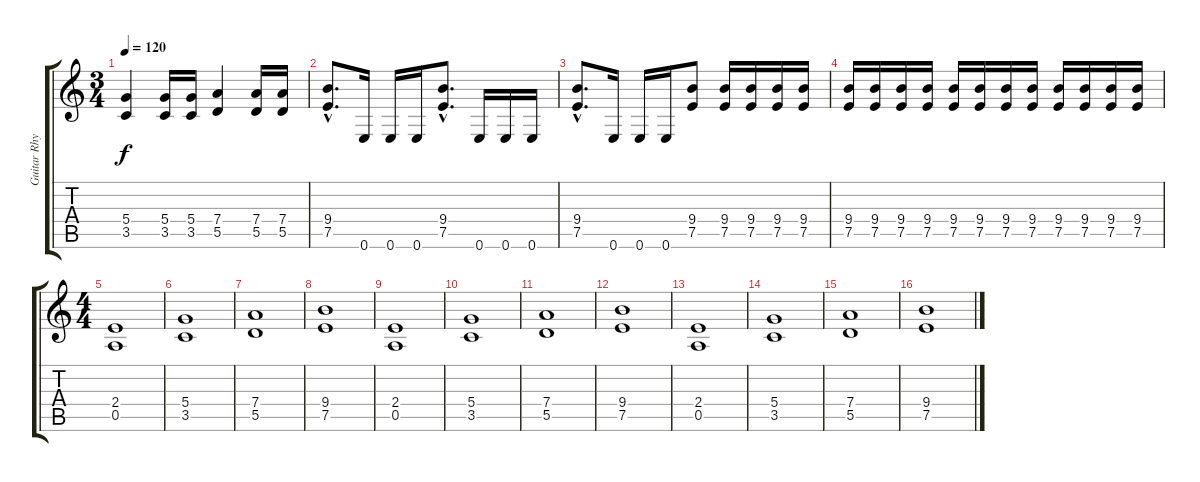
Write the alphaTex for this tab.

\track ("Guitar Rhythm" "Guitar Rhy") {instrument distortionguitar}
\staff {score tabs}
\tuning (E4 B3 G3 D3 A2 E2) {hide}
\ts (3 4)
\tempo 120
\clef g2
\ks c
(5.4 3.5).4{dy f} (5.4 3.5).16 (5.4 3.5).16 (7.4 5.5).4 (7.4 5.5).16 (7.4 5.5).16 |
(9.4{hac} 7.5{hac}).8{d} 0.6.16 0.6.16 0.6.16 (9.4{hac} 7.5{hac}).8{d} 0.6.16 0.6.16 0.6.16 |
(9.4{hac} 7.5{hac}).8{d} 0.6.16 0.6.16 0.6.16 (9.4 7.5).8 (9.4 7.5).16 (9.4 7.5).16 (9.4 7.5).16 (9.4 7.5).16 |
(9.4 7.5).16 (9.4 7.5).16 (9.4 7.5).16 (9.4 7.5).16 (9.4 7.5).16 (9.4 7.5).16 (9.4 7.5).16 (9.4 7.5).16 (9.4 7.5).16 (9.4 7.5).16 (9.4 7.5).16 (9.4 7.5).16 |
\ts (4 4)
(2.4 0.5).1 |
(5.4 3.5).1 |
(7.4 5.5).1 |
(9.4 7.5).1 |
(2.4 0.5).1 |
(5.4 3.5).1 |
(7.4 5.5).1 |
(9.4 7.5).1 |
(2.4 0.5).1 |
(5.4 3.5).1 |
(7.4 5.5).1 |
(9.4 7.5).1
